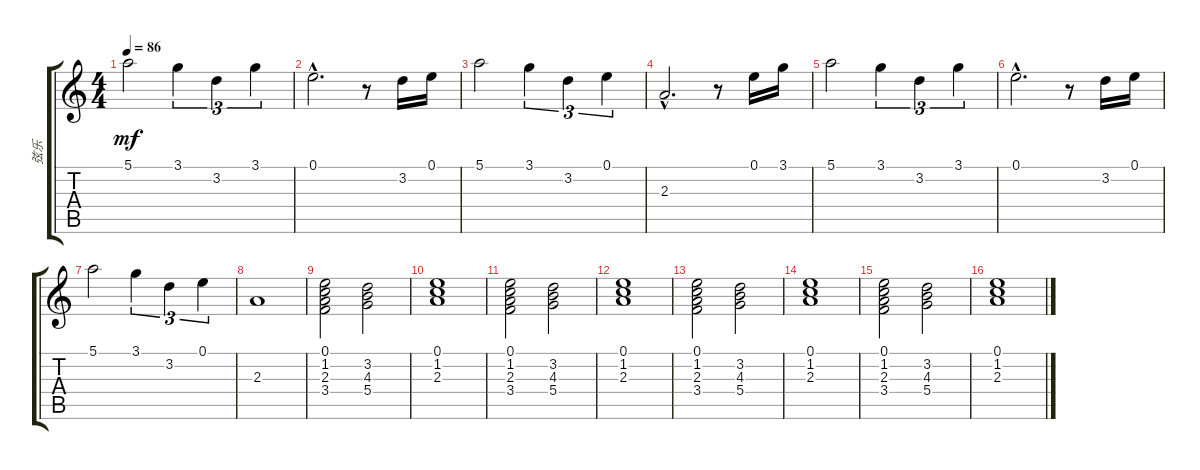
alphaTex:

\track ("弦乐" "弦乐") {instrument overdrivenguitar}
\staff {score tabs}
\tuning (E4 B3 G3 D3 A2 E2) {hide}
\ts (4 4)
\tempo 86
\clef g2
\ks c
5.1.2{dy mf} 3.1.4{tu (3 2)} 3.2.4{tu (3 2)} 3.1.4{tu (3 2)} |
0.1{hac}.2{d} r.8 3.2.16 0.1.16 |
5.1.2 3.1.4{tu (3 2)} 3.2.4{tu (3 2)} 0.1.4{tu (3 2)} |
2.3{hac}.2{d} r.8 0.1.16 3.1.16 |
5.1.2 3.1.4{tu (3 2)} 3.2.4{tu (3 2)} 3.1.4{tu (3 2)} |
0.1{hac}.2{d} r.8 3.2.16 0.1.16 |
5.1.2 3.1.4{tu (3 2)} 3.2.4{tu (3 2)} 0.1.4{tu (3 2)} |
2.3.1 |
(0.1 1.2 2.3 3.4).2 (3.2 4.3 5.4).2{volume 8} |
(0.1 1.2 2.3).1 |
(0.1 1.2 2.3 3.4).2 (3.2 4.3 5.4).2 |
(0.1 1.2 2.3).1 |
(0.1 1.2 2.3 3.4).2 (3.2 4.3 5.4).2 |
(0.1 1.2 2.3).1 |
(0.1 1.2 2.3 3.4).2 (3.2 4.3 5.4).2 |
(0.1 1.2 2.3).1
